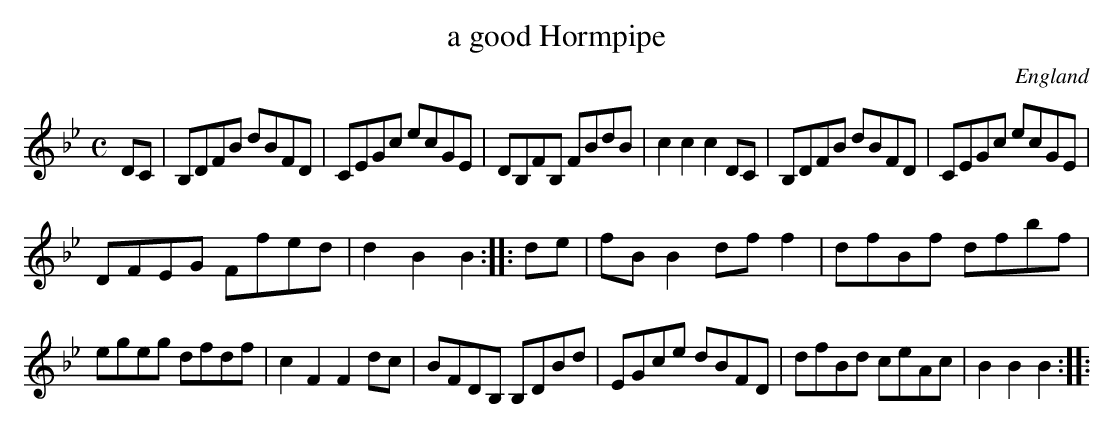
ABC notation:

X:1
T:a good Hormpipe
L:1/8
M:C
O:England
K:Bb major
DC | \
B,DFB dBFD | CEGc ecGE |   DB,FB, FBdB | c2c2 c2DC | \
B,DFB dBFD | CEGc ecGE | ! DFEG Ffed | d2B2 B2 :: \
de | \
fBB2 dff2 |  dfBf dfbf | ! egeg dfdf | c2F2 F2 dc | \
BFDB, B,DBd | EGce dBFD | dfBd ceAc | B2B2 B2 ::
